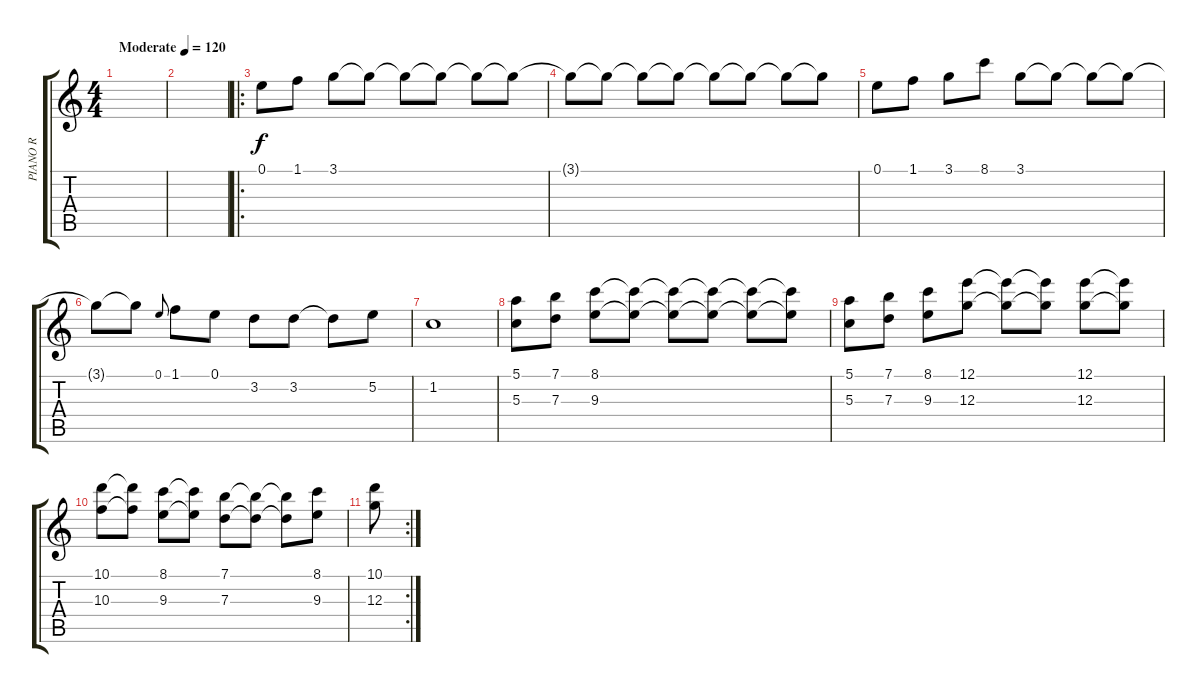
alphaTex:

\track ("PIANO R" "PIANO R") {instrument marimba}
\staff {score tabs}
\tuning (E5 B4 G4 D4 A3 E3) {hide}
\ts (4 4)
\tempo (120 "Moderate")
\clef g2
\ks c
|
|
\ro
0.1.8 1.1.8 3.1.8 3.1{t}.8 3.1{t}.8 3.1{t}.8 3.1{t}.8 3.1{t}.8 |
3.1{t}.8 3.1{t}.8 3.1{t}.8 3.1{t}.8 3.1{t}.8 3.1{t}.8 3.1{t}.8 3.1{t}.8 |
0.1.8 1.1.8 3.1.8 8.1.8 3.1.8 3.1{t}.8 3.1{t}.8 3.1{t}.8 |
3.1{t}.8 3.1{t}.8 0.1.8{gr onbeat} 1.1.8 0.1.8 3.2.8 3.2.8 3.2{t}.8 5.2.8 |
1.2.1 |
(5.1 5.3).8 (7.1 7.3).8 (8.1 9.3).8 (8.1{t} 9.3{t}).8 (8.1{t} 9.3{t}).8 (8.1{t} 9.3{t}).8 (8.1{t} 9.3{t}).8 (8.1{t} 9.3{t}).8 |
(5.1 5.3).8 (7.1 7.3).8 (8.1 9.3).8 (12.1 12.3).8 (12.1{t} 12.3{t}).8 (12.1{t} 12.3{t}).8 (12.1 12.3).8 (12.1{t} 12.3{t}).8 |
(10.1 10.3).8 (10.1{t} 10.3{t}).8 (8.1 9.3).8 (8.1{t} 9.3{t}).8 (7.1 7.3).8 (7.1{t} 7.3{t}).8 (7.1{t} 7.3{t}).8 (8.1 9.3).8 |
\rc 2
(10.1 12.3).8
